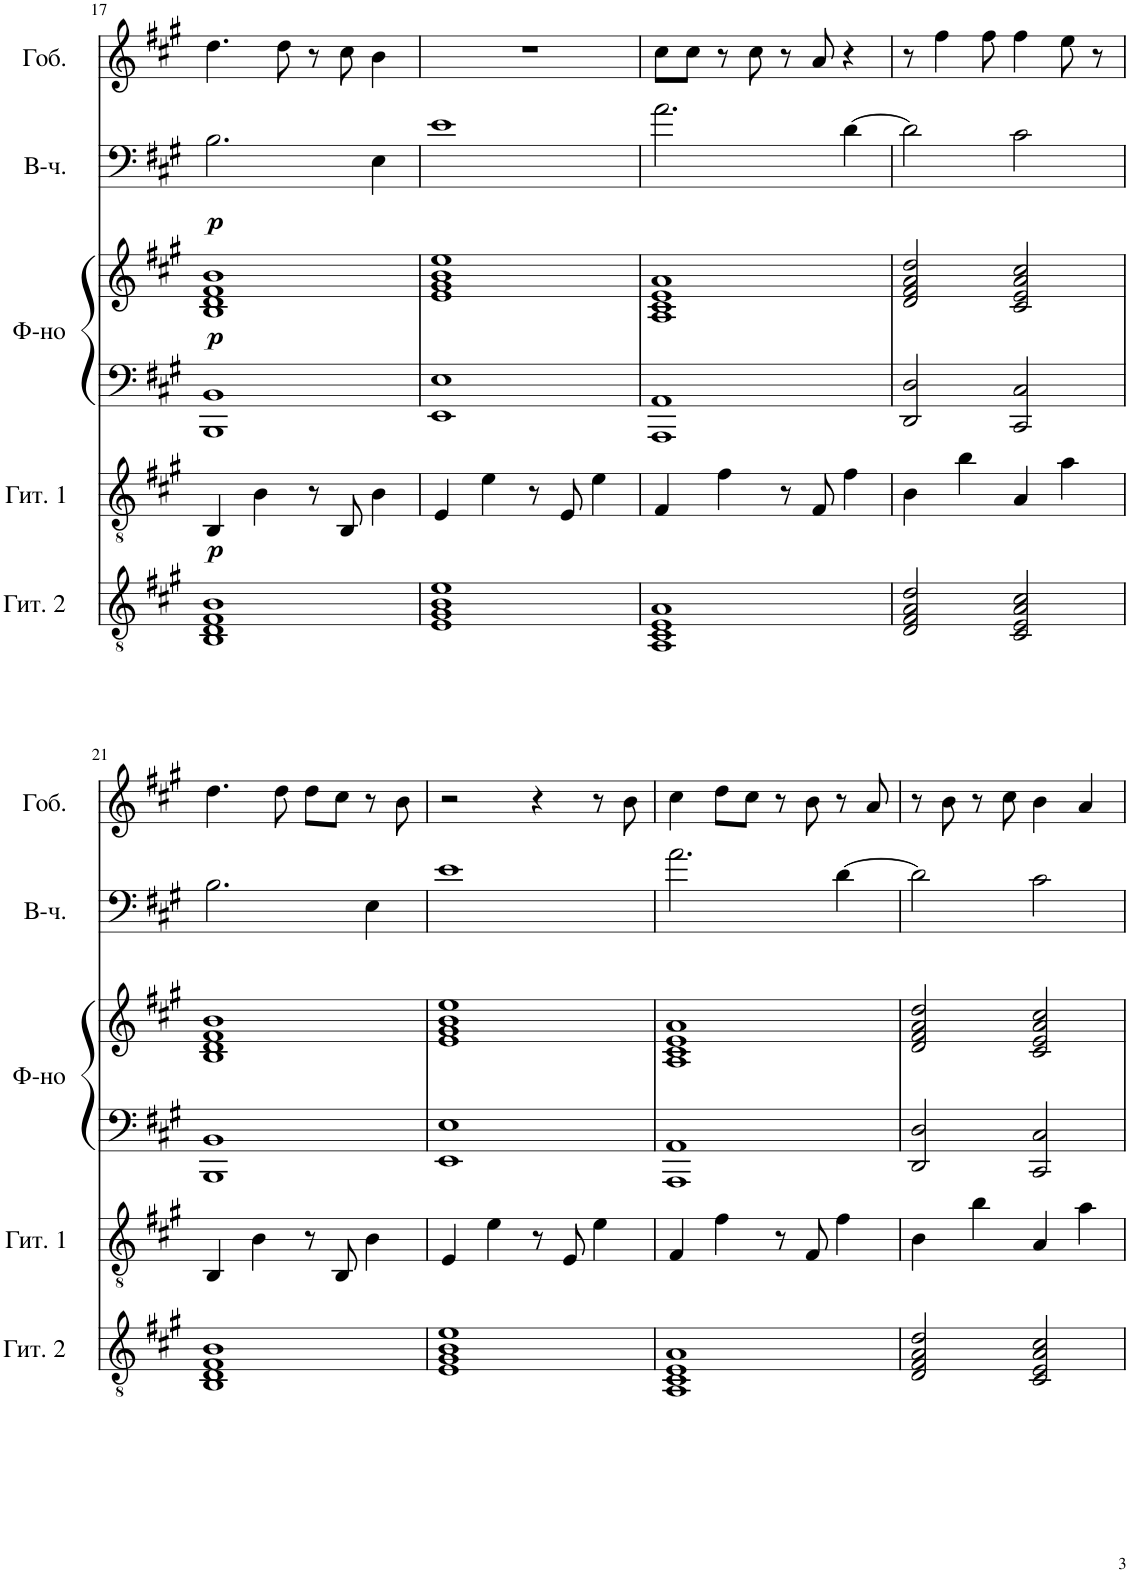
**kern	**kern	**dynam	**kern	**kern	**dynam	**kern	**dynam	**kern
*part5	*part4	*part4	*part3	*part3	*part3	*part2	*part2	*part1
*staff6	*staff5	*staff5	*staff4	*staff3	*staff3/4	*staff2	*staff2	*staff1
*I"Акустическая гитара 2	*I"Акустическая гитара 1	*	*I"Фортепиано	*	*	*I"Виолончель	*	*I"Гобой
!!LO:PB:g=z
*clefGv2	*clefGv2	*	*clefF4	*clefG2	*	*clefF4	*	*clefG2
*k[f#c#g#]	*k[f#c#g#]	*	*k[f#c#g#]	*k[f#c#g#]	*	*k[f#c#g#]	*	*k[f#c#g#]
*M4/4	*M4/4	*	*M4/4	*M4/4	*	*M4/4	*	*M4/4
=17	=17	=17	=17	=17	=17	=17	=17	=17
!	!	!LO:DY:b	!	!	!LO:DY:b	!	!LO:DY:b	!
1BB 1D 1F# 1B	4BB/	p	1BBB 1BB	1B 1d 1f# 1b	p	2.B\	p	4.dd\
.	4B\	.	.	.	.	.	.	.
.	.	.	.	.	.	.	.	8dd\
.	8r	.	.	.	.	.	.	8r
.	8BB/	.	.	.	.	.	.	8cc#\
.	4B\	.	.	.	.	4E\	.	4b\
=18	=18	=18	=18	=18	=18	=18	=18	=18
1E 1G# 1B 1e	4E/	.	1EE 1E	1e 1g# 1b 1ee	.	1e	.	1r
.	4e\	.	.	.	.	.	.	.
.	8r	.	.	.	.	.	.	.
.	8E/	.	.	.	.	.	.	.
.	4e\	.	.	.	.	.	.	.
=19	=19	=19	=19	=19	=19	=19	=19	=19
1AA 1C# 1E 1A	4F#/	.	1AAA 1AA	1A 1c# 1e 1a	.	2.a\	.	8cc#\L
.	.	.	.	.	.	.	.	8cc#\J
.	4f#\	.	.	.	.	.	.	8r
.	.	.	.	.	.	.	.	8cc#\
.	8r	.	.	.	.	.	.	8r
.	8F#/	.	.	.	.	.	.	8a/
.	4f#\	.	.	.	.	[4d\	.	4r
=20	=20	=20	=20	=20	=20	=20	=20	=20
2D/ 2F#/ 2A/ 2d/	4B\	.	2DD/ 2D/	2d/ 2f#/ 2a/ 2dd/	.	2d\]	.	8r
.	.	.	.	.	.	.	.	4ff#\
.	4b\	.	.	.	.	.	.	.
.	.	.	.	.	.	.	.	8ff#\
2C#/ 2E/ 2A/ 2c#/	4A/	.	2CC#/ 2C#/	2c#/ 2e/ 2a/ 2cc#/	.	2c#\	.	4ff#\
.	4a\	.	.	.	.	.	.	8ee\
.	.	.	.	.	.	.	.	8r
!!LO:LB:g=z
=21	=21	=21	=21	=21	=21	=21	=21	=21
1BB 1D 1F# 1B	4BB/	.	1BBB 1BB	1B 1d 1f# 1b	.	2.B\	.	4.dd\
.	4B\	.	.	.	.	.	.	.
.	.	.	.	.	.	.	.	8dd\
.	8r	.	.	.	.	.	.	8dd\L
.	8BB/	.	.	.	.	.	.	8cc#\J
.	4B\	.	.	.	.	4E\	.	8r
.	.	.	.	.	.	.	.	8b\
=22	=22	=22	=22	=22	=22	=22	=22	=22
1E 1G# 1B 1e	4E/	.	1EE 1E	1e 1g# 1b 1ee	.	1e	.	2r
.	4e\	.	.	.	.	.	.	.
.	8r	.	.	.	.	.	.	4r
.	8E/	.	.	.	.	.	.	.
.	4e\	.	.	.	.	.	.	8r
.	.	.	.	.	.	.	.	8b\
=23	=23	=23	=23	=23	=23	=23	=23	=23
1AA 1C# 1E 1A	4F#/	.	1AAA 1AA	1A 1c# 1e 1a	.	2.a\	.	4cc#\
.	4f#\	.	.	.	.	.	.	8dd\L
.	.	.	.	.	.	.	.	8cc#\J
.	8r	.	.	.	.	.	.	8r
.	8F#/	.	.	.	.	.	.	8b\
.	4f#\	.	.	.	.	[4d\	.	8r
.	.	.	.	.	.	.	.	8a/
=24	=24	=24	=24	=24	=24	=24	=24	=24
2D/ 2F#/ 2A/ 2d/	4B\	.	2DD/ 2D/	2d/ 2f#/ 2a/ 2dd/	.	2d\]	.	8r
.	.	.	.	.	.	.	.	8b\
.	4b\	.	.	.	.	.	.	8r
.	.	.	.	.	.	.	.	8cc#\
2C#/ 2E/ 2A/ 2c#/	4A/	.	2CC#/ 2C#/	2c#/ 2e/ 2a/ 2cc#/	.	2c#\	.	4b\
.	4a\	.	.	.	.	.	.	4a/
=	=	=	=	=	=	=	=	=
*-	*-	*-	*-	*-	*-	*-	*-	*-
